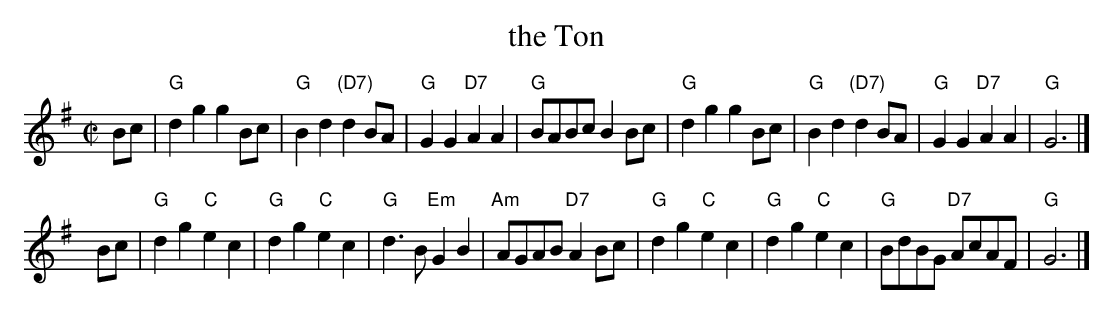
X:1
T: the Ton
M: C|
L: 1/8
K: G
 Bc \
| "G"d2g2 g2Bc | "G"B2d2 "(D7)"d2BA | "G"G2G2 "D7"A2A2 | "G"BABc B2Bc \
| "G"d2g2 g2Bc | "G"B2d2 "(D7)"d2BA | "G"G2G2 "D7"A2A2 | "G"G6 |]
yBc \
| "G"d2g2 "C"e2c2 | "G"d2g2 "C"e2c2 | "G"d3B "Em"G2B2 | "Am"AGAB "D7"A2Bc \
| "G"d2g2 "C"e2c2 | "G"d2g2 "C"e2c2 | "G"BdBG "D7"AcAF | "G"G6 |]
